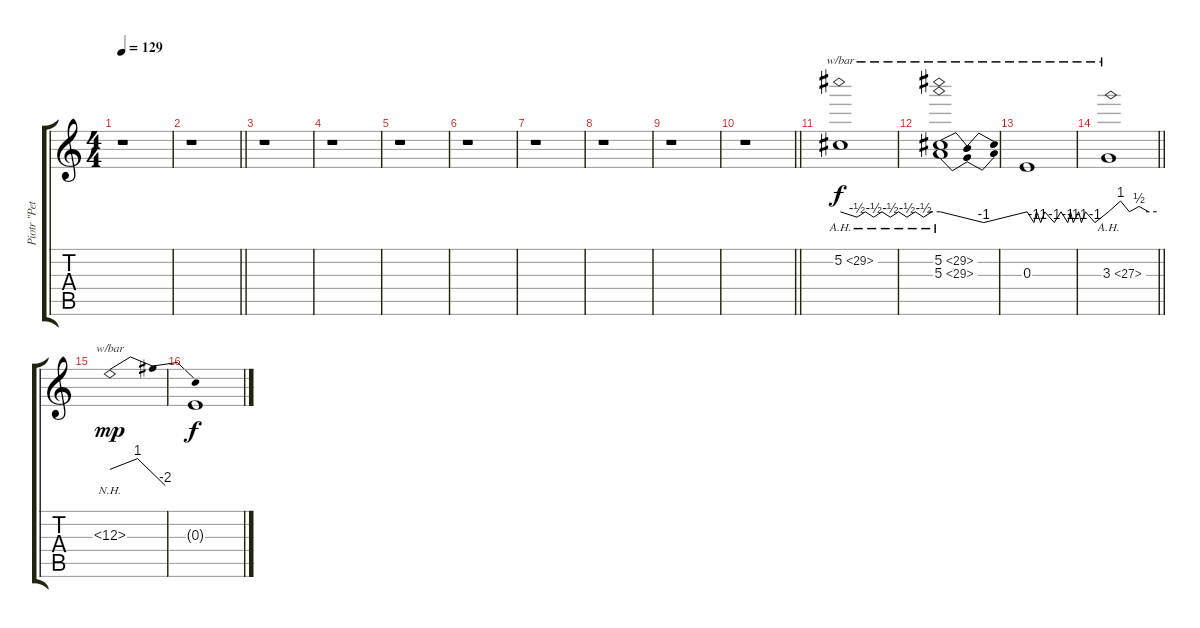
\track ("Piotr \"Peter\" Wiwczarek (Lead)" "Piotr \"Pet") {instrument distortionguitar}
\staff {score tabs}
\tuning (Db4 Ab3 E3 B2 Gb2 Db2) {hide}
\ts (4 4)
\tempo 129
\clef g2
\ks c
r.1{dy mf} |
\barLineRight lightlight
r.1 |
r.1 |
r.1 |
r.1 |
r.1 |
r.1 |
r.1 |
r.1 |
\barLineRight lightlight
r.1 |
5.2{ah 24}.1{tbe (custom default 0 0 10 -2 15 0 20 -2 25 0 30 -2 35 0 40 -2 45 0 50 -2 55 0 60 0) dy f volume 15} |
(5.2{ah 24} 5.3{ah 24}).1{tbe (dip default 0 0 30 -4 60 0)} |
0.3.1{tbe (custom default 0 0 5 -4 7 0 10 -4 13 0 20 -4 25 0 30 -4 32 0 34 -4 38 0 40 -4 43 0 50 -4 60 0)} |
\barLineRight lightlight
3.3{ah 24}.1{tbe (custom default 0 0 15 4 26 0 38 2 50 0 60 0)} |
0.3{nh}.1{tbe (dip default 0 0 5 4 60 -8) dy mp} |
0.3{t}.1{dy f}
